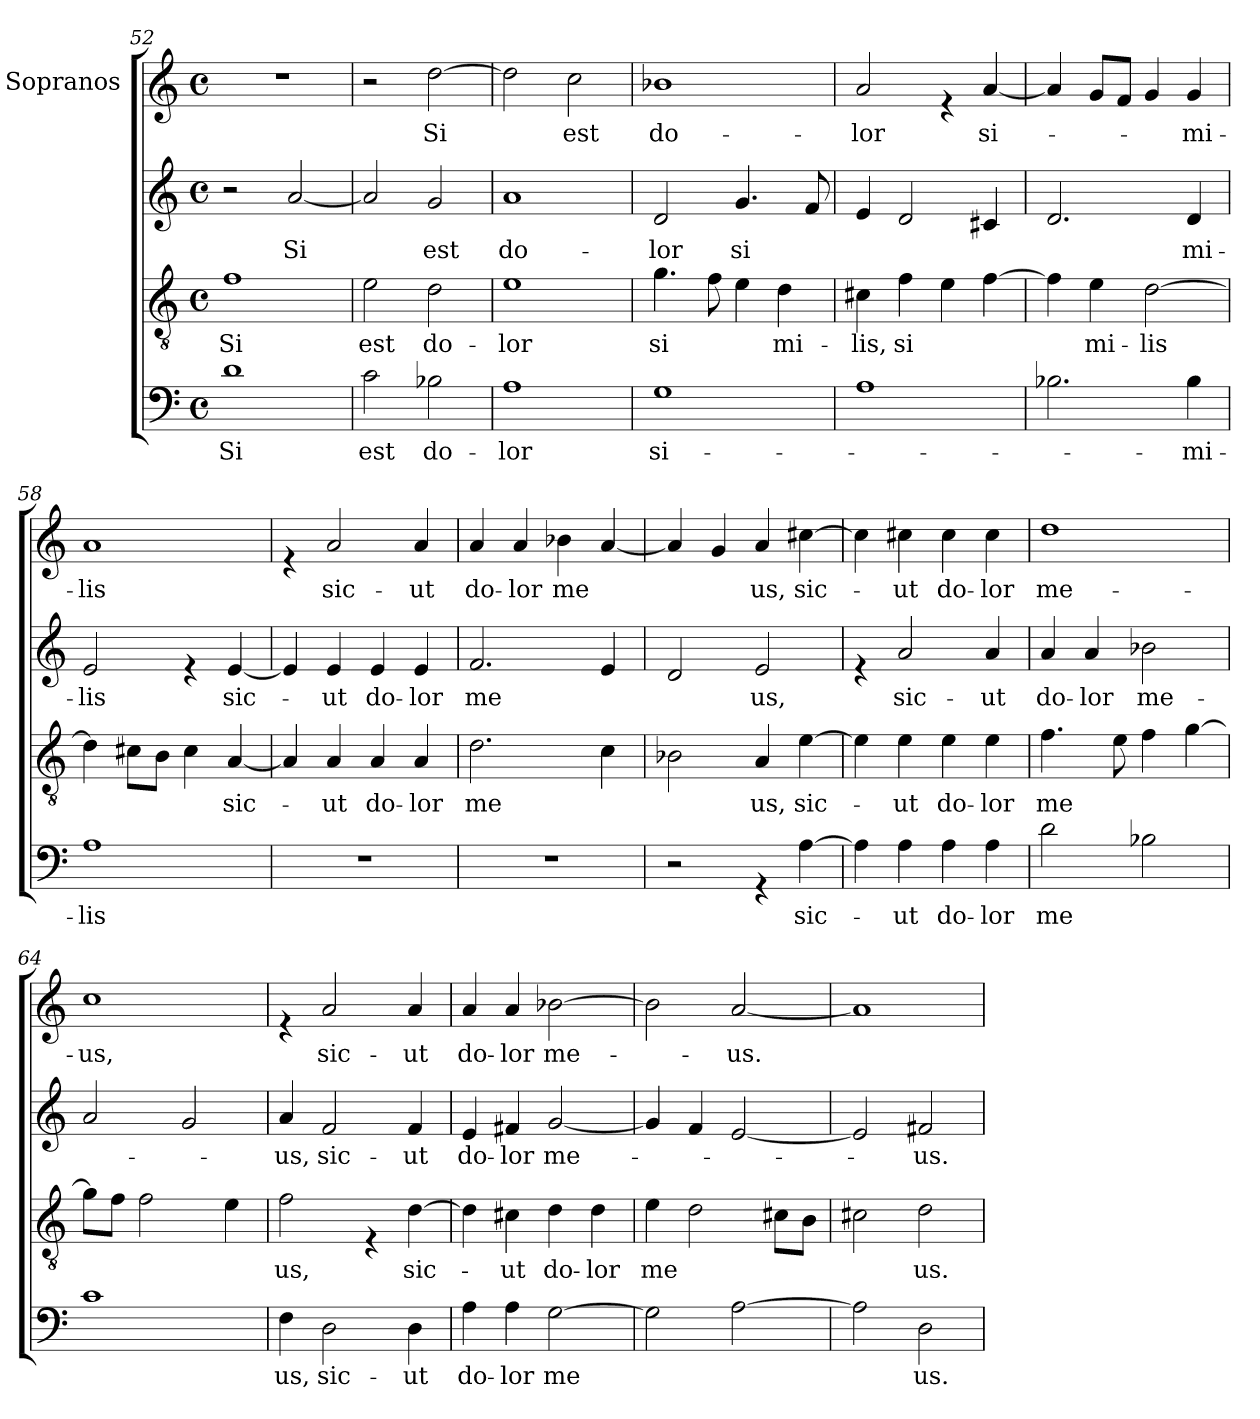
**kern	**text	**kern	**text	**kern	**text	**kern	**text
*part4	*part4	*part3	*part3	*part2	*part2	*part1	*part1
*staff4	*staff4	*staff3	*staff3	*staff2	*staff2	*staff1	*staff1
*	*	*	*	*	*	*I"Sopranos	*
!!LO:LB:g=z
*clefF4	*	*clefGv2	*	*clefG2	*	*clefG2	*
*k[]	*	*k[]	*	*k[]	*	*k[]	*
*C:	*	*C:	*	*C:	*	*C:	*
*M4/4	*	*M4/4	*	*M4/4	*	*M4/4	*
*met(c)	*	*met(c)	*	*met(c)	*	*met(c)	*
=52	=52	=52	=52	=52	=52	=52	=52
!	!LO:LY:b	!	!LO:LY:b	!	!	!	!
1d	Si	1f	Si	2r	.	1r	.
!	!	!	!	!	!LO:LY:b	!	!
.	.	.	.	[<2a/	Si	.	.
=53	=53	=53	=53	=53	=53	=53	=53
!	!LO:LY:b	!	!LO:LY:b	!	!	!	!
2c\	est	2e\	est	2a/]	.	2r	.
!	!LO:LY:b	!	!LO:LY:b	!	!LO:LY:b	!	!LO:LY:b
2B-X\	do-	2d\	do-	2g/	est	[>2dd\	Si
=54	=54	=54	=54	=54	=54	=54	=54
!	!LO:LY:b	!	!LO:LY:b	!	!LO:LY:b	!	!
1A	-lor	1e	-lor	1a	do-	2dd\]	.
!	!	!	!	!	!	!	!LO:LY:b
.	.	.	.	.	.	2cc\	est
=55	=55	=55	=55	=55	=55	=55	=55
!	!LO:LY:b	!	!LO:LY:b	!	!LO:LY:b	!	!LO:LY:b
1G	si-	4.g\	si	2d/	-lor	1b-X	do-
.	.	8f\	.	.	.	.	.
!	!	!	!	!	!LO:LY:b	!	!
.	.	4e\	.	4.g/	si	.	.
!	!	!	!LO:LY:b	!	!	!	!
.	.	4d\	mi-	.	.	.	.
.	.	.	.	8f/	.	.	.
=56	=56	=56	=56	=56	=56	=56	=56
!	!	!	!LO:LY:b	!	!	!	!LO:LY:b
1A	.	4c#X\	-lis,	4e/	.	2a/	-lor
!	!	!	!LO:LY:b	!	!	!	!
.	.	4f\	si	2d/	.	.	.
.	.	4e\	.	.	.	4re	.
!	!	!	!	!	!	!	!LO:LY:b
.	.	[>4f\	.	4c#X/	.	[<4a/	si-
=57	=57	=57	=57	=57	=57	=57	=57
2.B-X\	.	4f\]	.	2.d/	.	4a/]	.
!	!	!	!LO:LY:b	!	!	!	!
.	.	4e\	mi-	.	.	8g/L	.
.	.	.	.	.	.	8f/J	.
!	!	!	!LO:LY:b	!	!	!	!
.	.	[>2d\	-lis	.	.	4g/	.
!	!LO:LY:b	!	!	!	!LO:LY:b	!	!LO:LY:b
4B-\	-mi-	.	.	4d/	mi-	4g/	-mi-
=58	=58	=58	=58	=58	=58	=58	=58
!	!LO:LY:b	!	!	!	!LO:LY:b	!	!LO:LY:b
1A	-lis	4d\]	.	2e/	-lis	1a	-lis
.	.	8c#X\L	.	.	.	.	.
.	.	8B\J	.	.	.	.	.
.	.	4c#\	.	4re	.	.	.
!	!	!	!LO:LY:b	!	!LO:LY:b	!	!
.	.	[<4A/	sic-	[<4e/	sic-	.	.
!!LO:PB:g=z
=59	=59	=59	=59	=59	=59	=59	=59
1r	.	4A/]	.	4e/]	.	4re	.
!	!	!	!LO:LY:b	!	!LO:LY:b	!	!LO:LY:b
.	.	4A/	-ut	4e/	-ut	2a/	sic-
!	!	!	!LO:LY:b	!	!LO:LY:b	!	!
.	.	4A/	do-	4e/	do-	.	.
!	!	!	!LO:LY:b	!	!LO:LY:b	!	!LO:LY:b
.	.	4A/	-lor	4e/	-lor	4a/	-ut
=60	=60	=60	=60	=60	=60	=60	=60
!	!	!	!LO:LY:b	!	!LO:LY:b	!	!LO:LY:b
1r	.	2.d\	me	2.f/	me	4a/	do-
!	!	!	!	!	!	!	!LO:LY:b
.	.	.	.	.	.	4a/	-lor
!	!	!	!	!	!	!	!LO:LY:b
.	.	.	.	.	.	4b-X\	me
.	.	4c\	.	4e/	.	[<4a/	.
!!LO:LB:g=z
=61	=61	=61	=61	=61	=61	=61	=61
2r	.	2B-X\	.	2d/	.	4a/]	.
.	.	.	.	.	.	4g/	.
!	!	!	!LO:LY:b	!	!LO:LY:b	!	!LO:LY:b
4rGG	.	4A/	us,	2e/	us,	4a/	us,
!	!LO:LY:b	!	!LO:LY:b	!	!	!	!LO:LY:b
[>4A\	sic-	[>4e\	sic-	.	.	[>4cc#X\	sic-
=62	=62	=62	=62	=62	=62	=62	=62
4A\]	.	4e\]	.	4re	.	4cc#\]	.
!	!LO:LY:b	!	!LO:LY:b	!	!LO:LY:b	!	!LO:LY:b
4A\	-ut	4e\	-ut	2a/	sic-	4cc#X\	-ut
!	!LO:LY:b	!	!LO:LY:b	!	!	!	!LO:LY:b
4A\	do-	4e\	do-	.	.	4cc#\	do-
!	!LO:LY:b	!	!LO:LY:b	!	!LO:LY:b	!	!LO:LY:b
4A\	-lor	4e\	-lor	4a/	-ut	4cc#\	-lor
=63	=63	=63	=63	=63	=63	=63	=63
!	!LO:LY:b	!	!LO:LY:b	!	!LO:LY:b	!	!LO:LY:b
2d\	me	4.f\	me	4a/	do-	1dd	me-
!	!	!	!	!	!LO:LY:b	!	!
.	.	.	.	4a/	-lor	.	.
.	.	8e\	.	.	.	.	.
!	!	!	!	!	!LO:LY:b	!	!
2B-X\	.	4f\	.	2b-X\	me-	.	.
.	.	[>4g\	.	.	.	.	.
=64	=64	=64	=64	=64	=64	=64	=64
!	!	!	!	!	!	!	!LO:LY:b
1c	.	8g\L]	.	2a/	.	1cc	-us,
.	.	8f\J	.	.	.	.	.
.	.	2f\	.	.	.	.	.
.	.	.	.	2g/	.	.	.
.	.	4e\	.	.	.	.	.
=65	=65	=65	=65	=65	=65	=65	=65
!	!LO:LY:b	!	!LO:LY:b	!	!LO:LY:b	!	!
4F\	us,	2f\	us,	4a/	-us,	4re	.
!	!LO:LY:b	!	!	!	!LO:LY:b	!	!LO:LY:b
2D\	sic-	.	.	2f/	sic-	2a/	sic-
.	.	4rE	.	.	.	.	.
!	!LO:LY:b	!	!LO:LY:b	!	!LO:LY:b	!	!LO:LY:b
4D\	-ut	[>4d\	sic-	4f/	-ut	4a/	-ut
=66	=66	=66	=66	=66	=66	=66	=66
!	!LO:LY:b	!	!	!	!LO:LY:b	!	!LO:LY:b
4A\	do-	4d\]	.	4e/	do-	4a/	do-
!	!LO:LY:b	!	!LO:LY:b	!	!LO:LY:b	!	!LO:LY:b
4A\	-lor	4c#X\	-ut	4f#X/	-lor	4a/	-lor
!	!LO:LY:b	!	!LO:LY:b	!	!LO:LY:b	!	!LO:LY:b
[>2G\	me	4d\	do-	[<2g/	me-	[>2b-X\	me-
!	!	!	!LO:LY:b	!	!	!	!
.	.	4d\	-lor	.	.	.	.
!!LO:LB:g=z
=67	=67	=67	=67	=67	=67	=67	=67
!	!	!	!LO:LY:b	!	!	!	!
2G\]	.	4e\	me	4g/]	.	2b-\]	.
.	.	2d\	.	4f/	.	.	.
!	!	!	!	!	!	!	!LO:LY:b
[>2A\	.	.	.	[<2e/	.	[<2a/	-us.
.	.	8c#X\L	.	.	.	.	.
.	.	8B\J	.	.	.	.	.
=68	=68	=68	=68	=68	=68	=68	=68
2A\]	.	2c#X\	.	2e/]	.	1a]	.
!	!LO:LY:b	!	!LO:LY:b	!	!LO:LY:b	!	!
2D\	us.	2d\	us.	2f#X/	-us.	.	.
=	=	=	=	=	=	=	=
*-	*-	*-	*-	*-	*-	*-	*-
